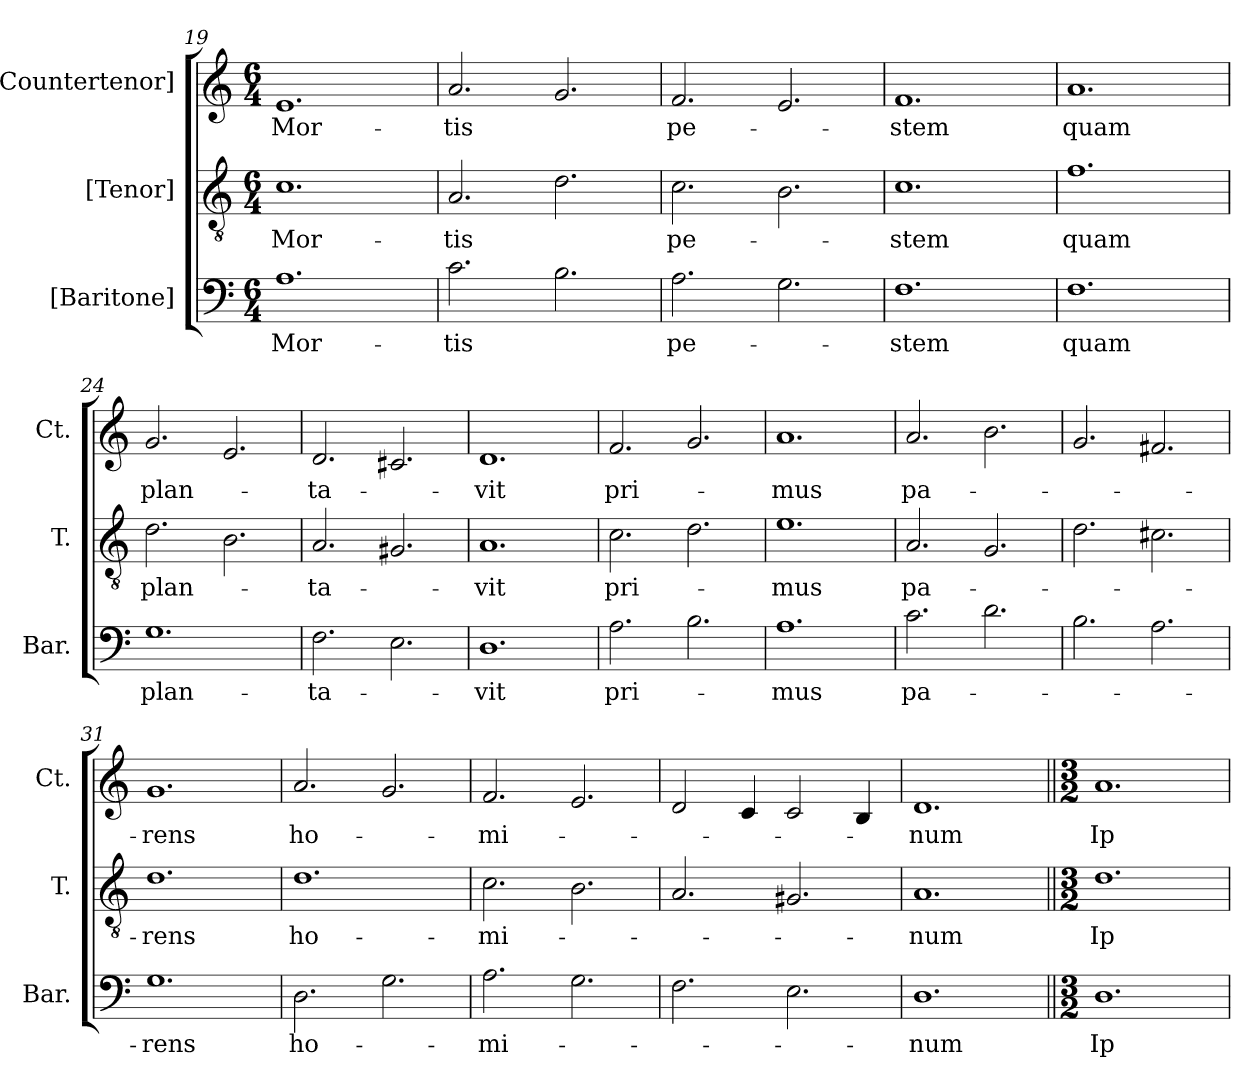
**kern	**text	**kern	**text	**kern	**text
*part3	*part3	*part2	*part2	*part1	*part1
*staff3	*staff3	*staff2	*staff2	*staff1	*staff1
*I"[Baritone]	*	*I"[Tenor]	*	*I"[Countertenor]	*
*I'Bar.	*	*I'T.	*	*I'Ct.	*
!!LO:PB:g=z
*clefF4	*	*clefGv2	*	*clefG2	*
*	*	*ITrd7c12	*	*	*
*k[]	*	*k[]	*	*k[]	*
*C:	*	*C:	*	*C:	*
*M6/4	*	*M6/4	*	*M6/4	*
=19	=19	=19	=19	=19	=19
!	!LO:LY:b:color=#000000	!	!	!	!
!	!	!	!LO:LY:b:color=#000000	!	!
!	!	!	!	!	!LO:LY:b:color=#000000
1.Ai	Mor-	1.Ci	Mor-	1.ei	Mor-
=20	=20	=20	=20	=20	=20
!	!LO:LY:b:color=#000000	!	!	!	!
!	!	!	!LO:LY:b:color=#000000	!	!
!	!	!	!	!	!LO:LY:b:color=#000000
2.ci\	-tis	2.AAi/	-tis	2.ai/	-tis
2.Bi\	.	2.Di\	.	2.gi/	.
=21	=21	=21	=21	=21	=21
!	!LO:LY:b:color=#000000	!	!	!	!
!	!	!	!LO:LY:b:color=#000000	!	!
!	!	!	!	!	!LO:LY:b:color=#000000
2.Ai\	pe-	2.Ci\	pe-	2.fi/	pe-
2.Gi\	.	2.BBi\	.	2.ei/	.
=22	=22	=22	=22	=22	=22
!	!LO:LY:b:color=#000000	!	!	!	!
!	!	!	!LO:LY:b:color=#000000	!	!
!	!	!	!	!	!LO:LY:b:color=#000000
1.Fi	-stem	1.Ci	-stem	1.fi	-stem
=23	=23	=23	=23	=23	=23
!	!LO:LY:b:color=#000000	!	!	!	!
!	!	!	!LO:LY:b:color=#000000	!	!
!	!	!	!	!	!LO:LY:b:color=#000000
1.Fi	quam	1.Fi	quam	1.ai	quam
=24	=24	=24	=24	=24	=24
!	!LO:LY:b:color=#000000	!	!	!	!
!	!	!	!LO:LY:b:color=#000000	!	!
!	!	!	!	!	!LO:LY:b:color=#000000
1.Gi	plan-	2.Di\	plan-	2.gi/	plan-
.	.	2.BBi\	.	2.ei/	.
=25	=25	=25	=25	=25	=25
!	!LO:LY:b:color=#000000	!	!	!	!
!	!	!	!LO:LY:b:color=#000000	!	!
!	!	!	!	!	!LO:LY:b:color=#000000
2.Fi\	-ta-	2.AAi/	-ta-	2.di/	-ta-
2.Ei\	.	2.GG#Xi/	.	2.c#Xi/	.
!!LO:LB:g=z
=26	=26	=26	=26	=26	=26
!	!LO:LY:b:color=#000000	!	!	!	!
!	!	!	!LO:LY:b:color=#000000	!	!
!	!	!	!	!	!LO:LY:b:color=#000000
1.Di	-vit	1.AAi	-vit	1.di	-vit
=27	=27	=27	=27	=27	=27
!	!LO:LY:b:color=#000000	!	!	!	!
!	!	!	!LO:LY:b:color=#000000	!	!
!	!	!	!	!	!LO:LY:b:color=#000000
2.Ai\	pri-	2.Ci\	pri-	2.fi/	pri-
2.Bi\	.	2.Di\	.	2.gi/	.
=28	=28	=28	=28	=28	=28
!	!LO:LY:b:color=#000000	!	!	!	!
!	!	!	!LO:LY:b:color=#000000	!	!
!	!	!	!	!	!LO:LY:b:color=#000000
1.Ai	-mus	1.Ei	-mus	1.ai	-mus
=29	=29	=29	=29	=29	=29
!	!LO:LY:b:color=#000000	!	!	!	!
!	!	!	!LO:LY:b:color=#000000	!	!
!	!	!	!	!	!LO:LY:b:color=#000000
2.ci\	pa-	2.AAi/	pa-	2.ai/	pa-
2.di\	.	2.GGi/	.	2.bi\	.
=30	=30	=30	=30	=30	=30
2.Bi\	.	2.Di\	.	2.gi/	.
2.Ai\	.	2.C#Xi\	.	2.f#Xi/	.
!!LO:LB:g=z
=31	=31	=31	=31	=31	=31
!	!LO:LY:b:color=#000000	!	!	!	!
!	!	!	!LO:LY:b:color=#000000	!	!
!	!	!	!	!	!LO:LY:b:color=#000000
1.Gi	-rens	1.Di	-rens	1.gi	-rens
=32	=32	=32	=32	=32	=32
!	!LO:LY:b:color=#000000	!	!	!	!
!	!	!	!LO:LY:b:color=#000000	!	!
!	!	!	!	!	!LO:LY:b:color=#000000
2.Di\	ho-	1.Di	ho-	2.ai/	ho-
2.Gi\	.	.	.	2.gi/	.
=33	=33	=33	=33	=33	=33
!	!LO:LY:b:color=#000000	!	!	!	!
!	!	!	!LO:LY:b:color=#000000	!	!
!	!	!	!	!	!LO:LY:b:color=#000000
2.Ai\	-mi-	2.Ci\	-mi-	2.fi/	-mi-
2.Gi\	.	2.BBi\	.	2.ei/	.
=34	=34	=34	=34	=34	=34
2.Fi\	.	2.AAi/	.	2di/	.
.	.	.	.	4ci/	.
2.Ei\	.	2.GG#Xi/	.	2ci/	.
.	.	.	.	4Bi/	.
=35	=35	=35	=35	=35	=35
!	!LO:LY:b:color=#000000	!	!	!	!
!	!	!	!LO:LY:b:color=#000000	!	!
!	!	!	!	!	!LO:LY:b:color=#000000
1.Di	-num[.]	1.AAi	-num[.]	1.di	-num[.]
!!LO:PB:g=z
=36||	=36||	=36||	=36||	=36||	=36||
*M3/2	*	*M3/2	*	*M3/2	*
!	!LO:LY:b:color=#000000	!	!	!	!
!	!	!	!LO:LY:b:color=#000000	!	!
!	!	!	!	!	!LO:LY:b:color=#000000
1.Di	Ip-	1.Di	Ip-	1.ai	Ip-
=	=	=	=	=	=
*-	*-	*-	*-	*-	*-
